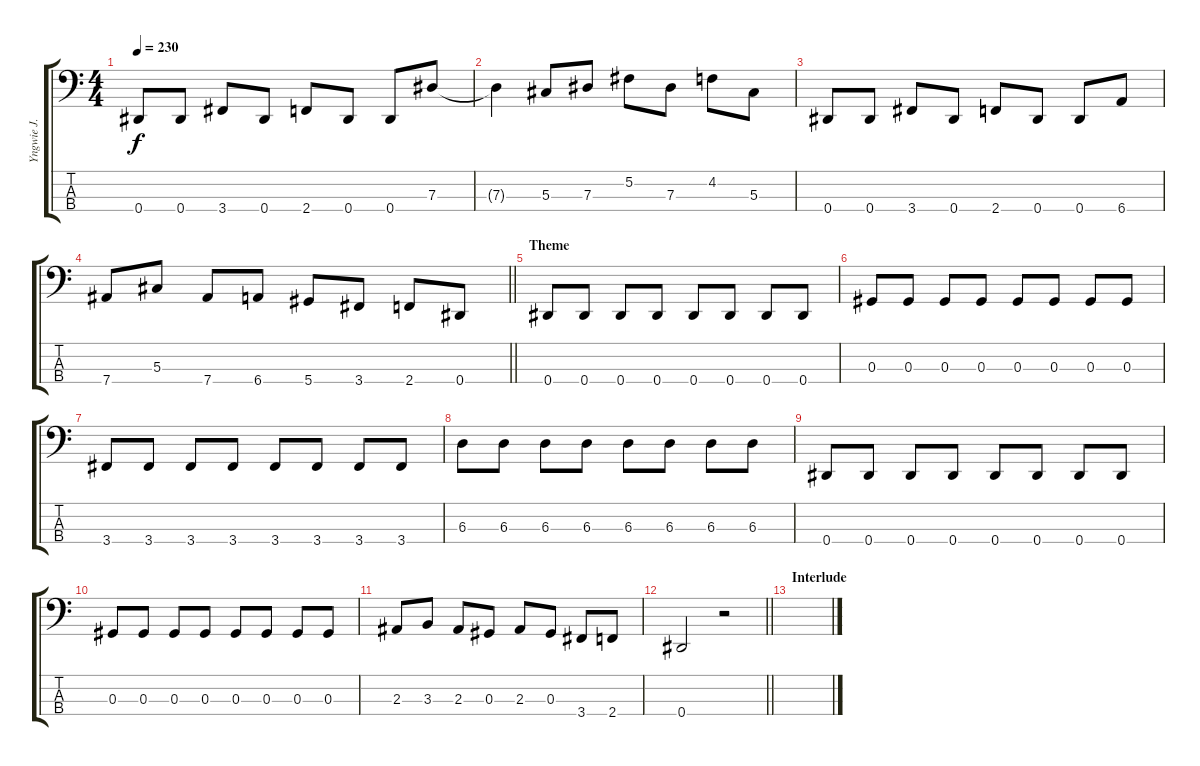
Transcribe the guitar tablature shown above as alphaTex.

\track ("Yngwie J. Malmsteen" "Yngwie J. ") {instrument electricbasspick}
\staff {score tabs}
\tuning (Gb2 Db2 Ab1 Eb1) {hide}
\ts (4 4)
\tempo 230
\clef f4
\ks c
0.4.8{dy f} 0.4.8 3.4.8 0.4.8 2.4.8 0.4.8 0.4.8 7.3.8 |
7.3{t}.4 5.3.8 7.3.8 5.2.8 7.3.8 4.2.8 5.3.8 |
0.4.8 0.4.8 3.4.8 0.4.8 2.4.8 0.4.8 0.4.8 6.4.8 |
\barLineRight lightlight
7.4.8 5.3.8 7.4.8 6.4.8 5.4.8 3.4.8 2.4.8 0.4.8 |
\section ("" "Theme")
0.4.8 0.4.8 0.4.8 0.4.8 0.4.8 0.4.8 0.4.8 0.4.8 |
0.3.8 0.3.8 0.3.8 0.3.8 0.3.8 0.3.8 0.3.8 0.3.8 |
3.4.8 3.4.8 3.4.8 3.4.8 3.4.8 3.4.8 3.4.8 3.4.8 |
6.3.8 6.3.8 6.3.8 6.3.8 6.3.8 6.3.8 6.3.8 6.3.8 |
0.4.8 0.4.8 0.4.8 0.4.8 0.4.8 0.4.8 0.4.8 0.4.8 |
0.3.8 0.3.8 0.3.8 0.3.8 0.3.8 0.3.8 0.3.8 0.3.8 |
2.3.8 3.3.8 2.3.8 0.3.8 2.3.8 0.3.8 3.4.8 2.4.8 |
\barLineRight lightlight
0.4.2 r.2 |
\section ("" "Interlude")
